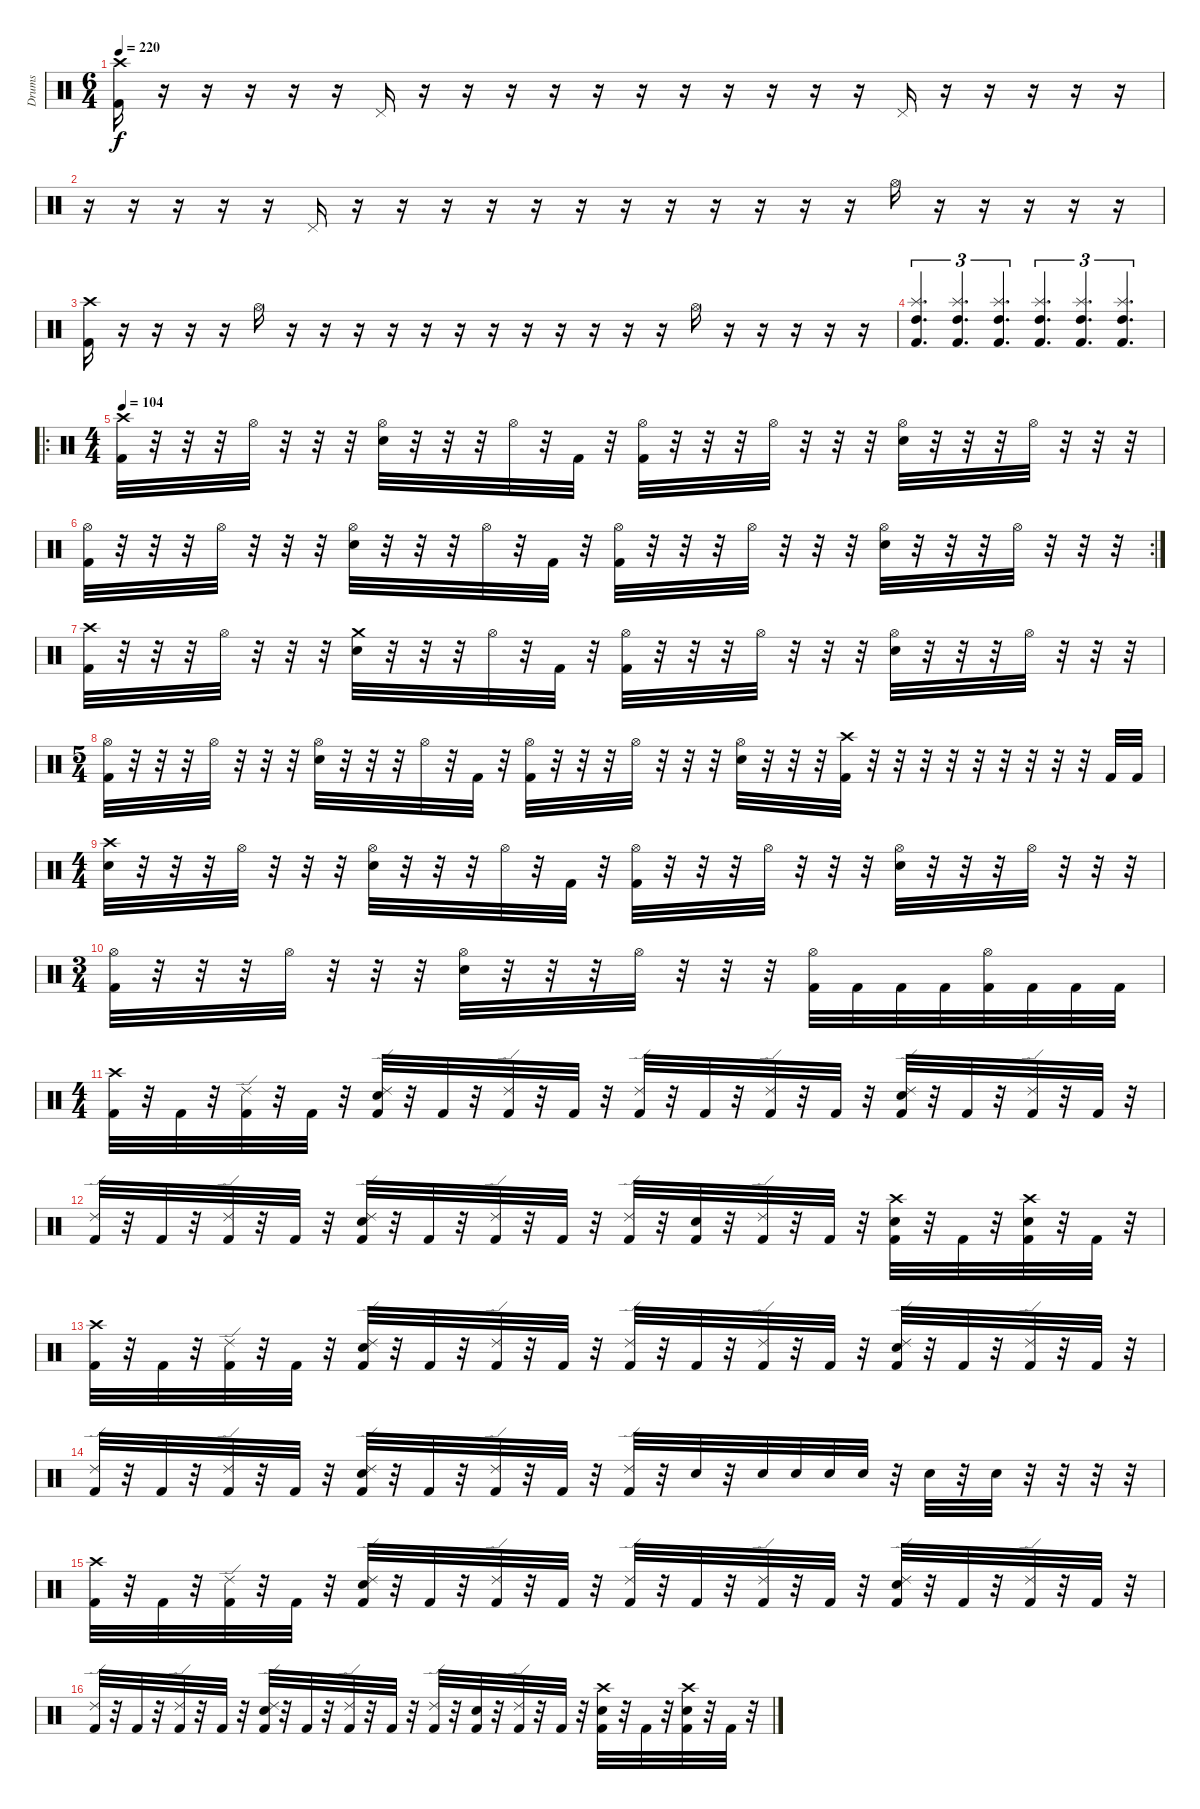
\track ("Drums" "Drums") {instrument percussion}
\staff {score}
\articulation defaults
\ts (6 4)
\tempo 220
\clef neutral
\ks c
("Crash high (hit)" "Kick (hit) 2").16{dy f} r.16 r.16 r.16 r.16 r.16 "Pedal Hi-Hat (hit)".16 r.16 r.16 r.16 r.16 r.16 r.16 r.16 r.16 r.16 r.16 r.16 "Pedal Hi-Hat (hit)".16 r.16 r.16 r.16 r.16 r.16 |
r.16 r.16 r.16 r.16 r.16 "Pedal Hi-Hat (hit)".16 r.16 r.16 r.16 r.16 r.16 r.16 r.16 r.16 r.16 r.16 r.16 r.16 "Hi-Hat (open)".16 r.16 r.16 r.16 r.16 r.16 |
("Crash high (hit)" "Kick (hit) 2").16 r.16 r.16 r.16 r.16 "Hi-Hat (open)".16 r.16 r.16 r.16 r.16 r.16 r.16 r.16 r.16 r.16 r.16 r.16 r.16 "Hi-Hat (open)".16 r.16 r.16 r.16 r.16 r.16 |
("Splash (hit)" "High Tom (hit)" "Kick (hit) 2").4{d tu (3 2)} ("Splash (hit)" "High Tom (hit)" "Kick (hit) 2").4{d tu (3 2)} ("Splash (hit)" "High Tom (hit)" "Kick (hit) 2").4{d tu (3 2)} ("Splash (hit)" "High Tom (hit)" "Kick (hit) 2").4{d tu (3 2)} ("Splash (hit)" "High Tom (hit)" "Kick (hit) 2").4{d tu (3 2)} ("Splash (hit)" "High Tom (hit)" "Kick (hit) 2").4{d tu (3 2)} |
\ro
\ts (4 4)
\tempo 104
("Crash high (hit)" "Kick (hit) 2").32 r.32 r.32 r.32 "Hi-Hat (open)".32 r.32 r.32 r.32 ("Hi-Hat (open)" "Snare (hit) 2").32 r.32 r.32 r.32 "Hi-Hat (open)".32 r.32 "Kick (hit) 2".32 r.32 ("Hi-Hat (open)" "Kick (hit) 2").32 r.32 r.32 r.32 "Hi-Hat (open)".32 r.32 r.32 r.32 ("Hi-Hat (open)" "Snare (hit) 2").32 r.32 r.32 r.32 "Hi-Hat (open)".32 r.32 r.32 r.32 |
\rc 2
("Hi-Hat (open)" "Kick (hit) 2").32 r.32 r.32 r.32 "Hi-Hat (open)".32 r.32 r.32 r.32 ("Hi-Hat (open)" "Snare (hit) 2").32 r.32 r.32 r.32 "Hi-Hat (open)".32 r.32 "Kick (hit) 2".32 r.32 ("Hi-Hat (open)" "Kick (hit) 2").32 r.32 r.32 r.32 "Hi-Hat (open)".32 r.32 r.32 r.32 ("Hi-Hat (open)" "Snare (hit) 2").32 r.32 r.32 r.32 "Hi-Hat (open)".32 r.32 r.32 r.32 |
("Crash high (hit)" "Kick (hit) 2").32 r.32 r.32 r.32 "Hi-Hat (open)".32 r.32 r.32 r.32 ("Crash medium (hit)" "Snare (hit) 2").32 r.32 r.32 r.32 "Hi-Hat (open)".32 r.32 "Kick (hit) 2".32 r.32 ("Hi-Hat (open)" "Kick (hit) 2").32 r.32 r.32 r.32 "Hi-Hat (open)".32 r.32 r.32 r.32 ("Hi-Hat (open)" "Snare (hit) 2").32 r.32 r.32 r.32 "Hi-Hat (open)".32 r.32 r.32 r.32 |
\ts (5 4)
("Hi-Hat (open)" "Kick (hit) 2").32 r.32 r.32 r.32 "Hi-Hat (open)".32 r.32 r.32 r.32 ("Hi-Hat (open)" "Snare (hit) 2").32 r.32 r.32 r.32 "Hi-Hat (open)".32 r.32 "Kick (hit) 2".32 r.32 ("Hi-Hat (open)" "Kick (hit) 2").32 r.32 r.32 r.32 "Hi-Hat (open)".32 r.32 r.32 r.32 ("Hi-Hat (open)" "Snare (hit) 2").32 r.32 r.32 r.32 ("Crash high (hit)" "Kick (hit) 2").32 r.32 r.32 r.32 r.32 r.32 r.32 r.32 r.32 r.32 "Kick (hit) 2".32 "Kick (hit) 2".32 |
\ts (4 4)
("Crash high (hit)" "Snare (hit) 2").32 r.32 r.32 r.32 "Hi-Hat (open)".32 r.32 r.32 r.32 ("Hi-Hat (open)" "Snare (hit) 2").32 r.32 r.32 r.32 "Hi-Hat (open)".32 r.32 "Kick (hit) 2".32 r.32 ("Hi-Hat (open)" "Kick (hit) 2").32 r.32 r.32 r.32 "Hi-Hat (open)".32 r.32 r.32 r.32 ("Hi-Hat (open)" "Snare (hit) 2").32 r.32 r.32 r.32 "Hi-Hat (open)".32 r.32 r.32 r.32 |
\ts (3 4)
("Hi-Hat (open)" "Kick (hit) 2").32 r.32 r.32 r.32 "Hi-Hat (open)".32 r.32 r.32 r.32 ("Hi-Hat (open)" "Snare (hit) 2").32 r.32 r.32 r.32 "Hi-Hat (open)".32 r.32 r.32 r.32 ("Hi-Hat (open)" "Kick (hit) 2").32 "Kick (hit) 2".32 "Kick (hit) 2".32 "Kick (hit) 2".32 ("Hi-Hat (open)" "Kick (hit) 2").32 "Kick (hit) 2".32 "Kick (hit) 2".32 "Kick (hit) 2".32 |
\ts (4 4)
("Crash high (hit)" "Kick (hit) 2").32 r.32 "Kick (hit) 2".32 r.32 ("Ride (edge) 2" "Kick (hit) 2").32 r.32 "Kick (hit) 2".32 r.32 ("Ride (edge) 2" "Snare (hit) 2" "Kick (hit) 2").32 r.32 "Kick (hit) 2".32 r.32 ("Ride (edge) 2" "Kick (hit) 2").32 r.32 "Kick (hit) 2".32 r.32 ("Ride (edge) 2" "Kick (hit) 2").32 r.32 "Kick (hit) 2".32 r.32 ("Ride (edge) 2" "Kick (hit) 2").32 r.32 "Kick (hit) 2".32 r.32 ("Ride (edge) 2" "Snare (hit) 2" "Kick (hit) 2").32 r.32 "Kick (hit) 2".32 r.32 ("Ride (edge) 2" "Kick (hit) 2").32 r.32 "Kick (hit) 2".32 r.32 |
("Ride (edge) 2" "Kick (hit) 2").32 r.32 "Kick (hit) 2".32 r.32 ("Ride (edge) 2" "Kick (hit) 2").32 r.32 "Kick (hit) 2".32 r.32 ("Ride (edge) 2" "Snare (hit) 2" "Kick (hit) 2").32 r.32 "Kick (hit) 2".32 r.32 ("Ride (edge) 2" "Kick (hit) 2").32 r.32 "Kick (hit) 2".32 r.32 ("Ride (edge) 2" "Kick (hit) 2").32 r.32 ("Snare (hit) 2" "Kick (hit) 2").32 r.32 ("Ride (edge) 2" "Kick (hit) 2").32 r.32 "Kick (hit) 2".32 r.32 ("Crash high (hit)" "Snare (hit) 2" "Kick (hit) 2").32 r.32 "Kick (hit) 2".32 r.32 ("Crash high (hit)" "Snare (hit) 2" "Kick (hit) 2").32 r.32 "Kick (hit) 2".32 r.32 |
("Crash high (hit)" "Kick (hit) 2").32 r.32 "Kick (hit) 2".32 r.32 ("Ride (edge) 2" "Kick (hit) 2").32 r.32 "Kick (hit) 2".32 r.32 ("Ride (edge) 2" "Snare (hit) 2" "Kick (hit) 2").32 r.32 "Kick (hit) 2".32 r.32 ("Ride (edge) 2" "Kick (hit) 2").32 r.32 "Kick (hit) 2".32 r.32 ("Ride (edge) 2" "Kick (hit) 2").32 r.32 "Kick (hit) 2".32 r.32 ("Ride (edge) 2" "Kick (hit) 2").32 r.32 "Kick (hit) 2".32 r.32 ("Ride (edge) 2" "Snare (hit) 2" "Kick (hit) 2").32 r.32 "Kick (hit) 2".32 r.32 ("Ride (edge) 2" "Kick (hit) 2").32 r.32 "Kick (hit) 2".32 r.32 |
("Ride (edge) 2" "Kick (hit) 2").32 r.32 "Kick (hit) 2".32 r.32 ("Ride (edge) 2" "Kick (hit) 2").32 r.32 "Kick (hit) 2".32 r.32 ("Ride (edge) 2" "Snare (hit) 2" "Kick (hit) 2").32 r.32 "Kick (hit) 2".32 r.32 ("Ride (edge) 2" "Kick (hit) 2").32 r.32 "Kick (hit) 2".32 r.32 ("Ride (edge) 2" "Kick (hit) 2").32 r.32 "Snare (hit) 2".32 r.32 "Snare (hit) 2".32 "Snare (hit) 2".32 "Snare (hit) 2".32 "Snare (hit) 2".32 r.32 "Snare (hit) 2".32 r.32 "Snare (hit) 2".32 r.32 r.32 r.32 r.32 |
("Crash high (hit)" "Kick (hit) 2").32 r.32 "Kick (hit) 2".32 r.32 ("Ride (edge) 2" "Kick (hit) 2").32 r.32 "Kick (hit) 2".32 r.32 ("Ride (edge) 2" "Snare (hit) 2" "Kick (hit) 2").32 r.32 "Kick (hit) 2".32 r.32 ("Ride (edge) 2" "Kick (hit) 2").32 r.32 "Kick (hit) 2".32 r.32 ("Ride (edge) 2" "Kick (hit) 2").32 r.32 "Kick (hit) 2".32 r.32 ("Ride (edge) 2" "Kick (hit) 2").32 r.32 "Kick (hit) 2".32 r.32 ("Ride (edge) 2" "Snare (hit) 2" "Kick (hit) 2").32 r.32 "Kick (hit) 2".32 r.32 ("Ride (edge) 2" "Kick (hit) 2").32 r.32 "Kick (hit) 2".32 r.32 |
("Ride (edge) 2" "Kick (hit) 2").32 r.32 "Kick (hit) 2".32 r.32 ("Ride (edge) 2" "Kick (hit) 2").32 r.32 "Kick (hit) 2".32 r.32 ("Ride (edge) 2" "Snare (hit) 2" "Kick (hit) 2").32 r.32 "Kick (hit) 2".32 r.32 ("Ride (edge) 2" "Kick (hit) 2").32 r.32 "Kick (hit) 2".32 r.32 ("Ride (edge) 2" "Kick (hit) 2").32 r.32 ("Snare (hit) 2" "Kick (hit) 2").32 r.32 ("Ride (edge) 2" "Kick (hit) 2").32 r.32 "Kick (hit) 2".32 r.32 ("Crash high (hit)" "Snare (hit) 2" "Kick (hit) 2").32 r.32 "Kick (hit) 2".32 r.32 ("Crash high (hit)" "Snare (hit) 2" "Kick (hit) 2").32 r.32 "Kick (hit) 2".32 r.32
